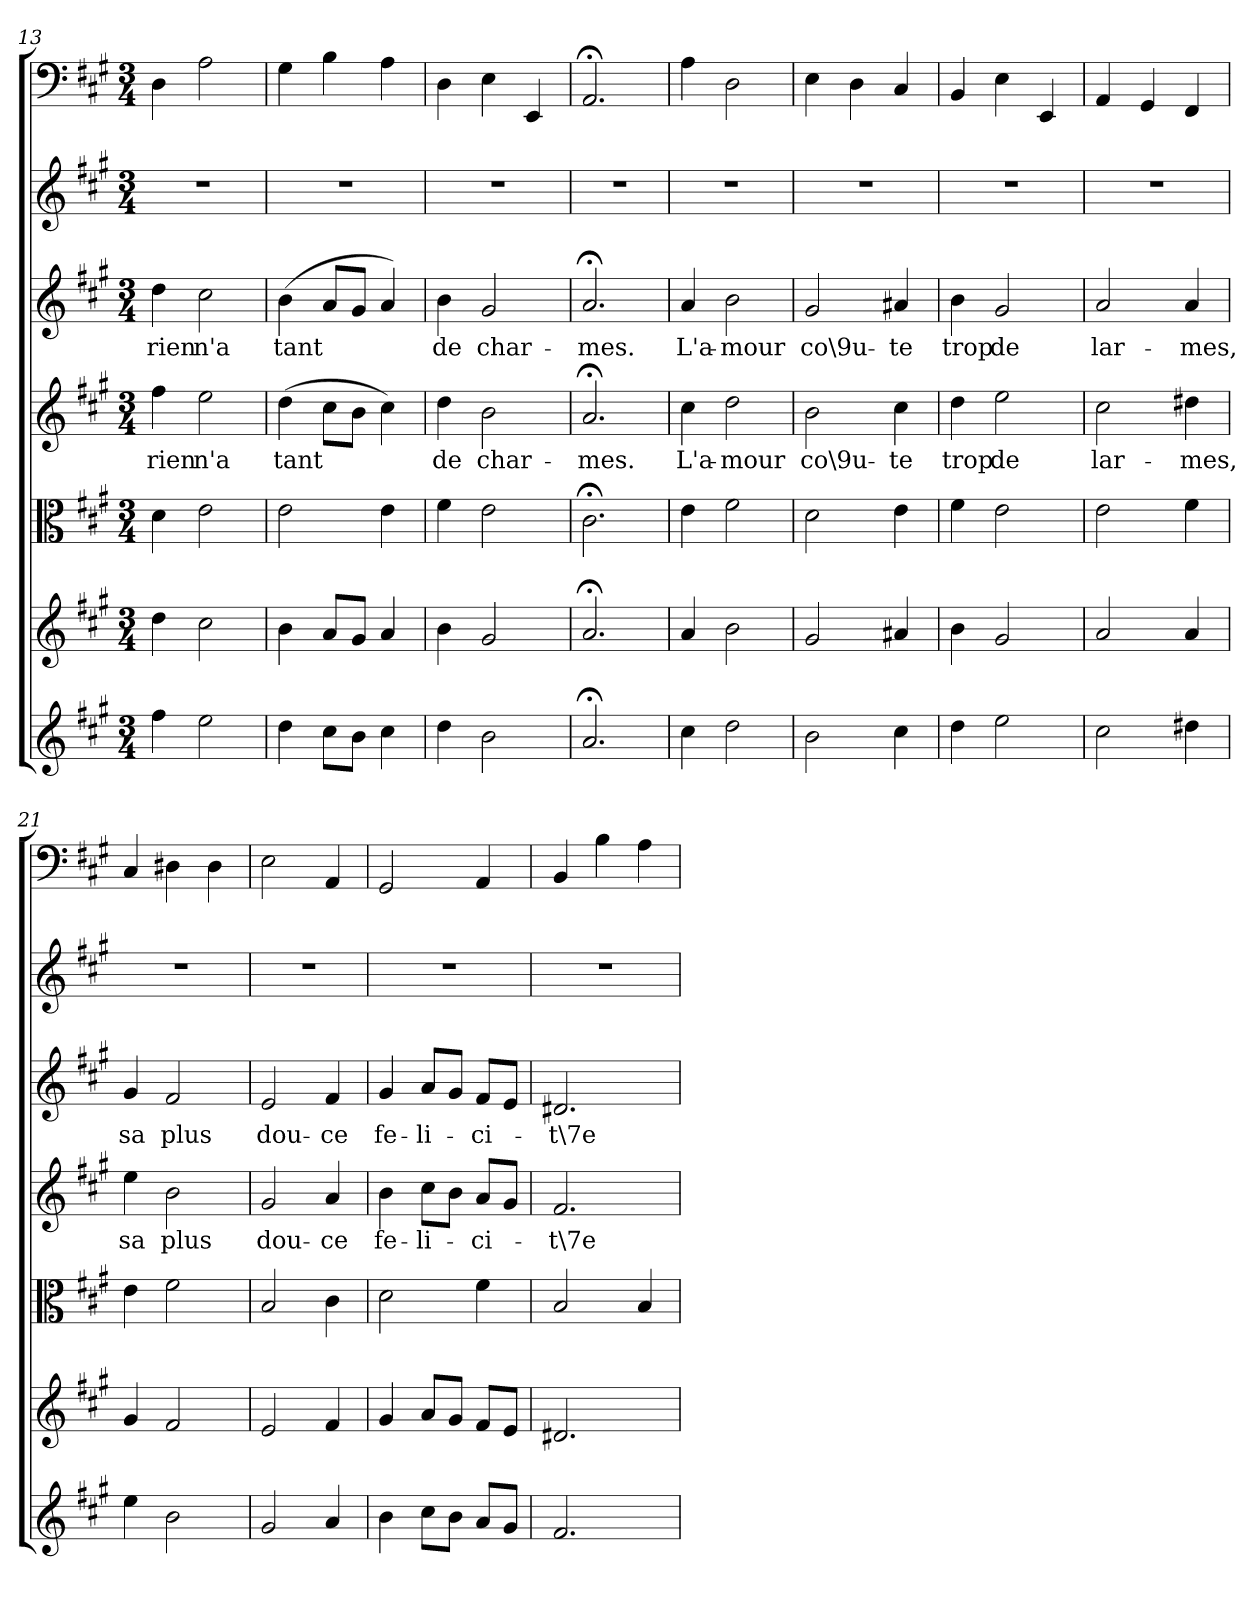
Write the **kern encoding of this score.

**kern	**kern	**kern	**kern	**text	**kern	**text	**kern	**kern
*part7	*part6	*part5	*part4	*part4	*part3	*part3	*part2	*part1
*staff7	*staff6	*staff5	*staff4	*staff4	*staff3	*staff3	*staff2	*staff1
*clefG2	*clefG2	*clefC3	*clefG2	*	*clefG2	*	*clefG2	*clefF4
*k[f#c#g#]	*k[f#c#g#]	*k[f#c#g#]	*k[f#c#g#]	*	*k[f#c#g#]	*	*k[f#c#g#]	*k[f#c#g#]
*A:	*A:	*A:	*A:	*	*A:	*	*A:	*A:
*M3/4	*M3/4	*M3/4	*M3/4	*	*M3/4	*	*M3/4	*M3/4
=13	=13	=13	=13	=13	=13	=13	=13	=13
4ff#\	4dd\	4d\	4ff#\	rien	4dd\	rien	2.r	4D\
2ee\	2cc#\	2e\	2ee\	n'a	2cc#\	n'a	.	2A\
=14	=14	=14	=14	=14	=14	=14	=14	=14
4dd\	4b\	2e\	(4dd\	tant	(4b\	tant	2.r	4G#\
8cc#\L	8a/L	.	8cc#\L	.	8a/L	.	.	4B\
8b\J	8g#/J	.	8b\J	.	8g#/J	.	.	.
4cc#\	4a/	4e\	4cc#\)	.	4a/)	.	.	4A\
=15	=15	=15	=15	=15	=15	=15	=15	=15
4dd\	4b\	4f#\	4dd\	de	4b\	de	2.r	4D\
2b\	2g#/	2e\	2b\	char-	2g#/	char-	.	4E\
.	.	.	.	.	.	.	.	4EE/
=16	=16	=16	=16	=16	=16	=16	=16	=16
2.a;</	2.a;</	2.c#;<\	2.a;</	-mes.	2.a;</	-mes.	2.r	2.AA;</
=17	=17	=17	=17	=17	=17	=17	=17	=17
4cc#\	4a/	4e\	4cc#\	L'a-	4a/	L'a-	2.r	4A\
2dd\	2b\	2f#\	2dd\	-mour	2b\	-mour	.	2D\
=18	=18	=18	=18	=18	=18	=18	=18	=18
2b\	2g#/	2d\	2b\	co\9u-	2g#/	co\9u-	2.r	4E\
.	.	.	.	.	.	.	.	4D\
4cc#\	4a#X/	4e\	4cc#\	-te	4a#X/	-te	.	4C#/
=19	=19	=19	=19	=19	=19	=19	=19	=19
4dd\	4b\	4f#\	4dd\	trop	4b\	trop	2.r	4BB/
2ee\	2g#/	2e\	2ee\	de	2g#/	de	.	4E\
.	.	.	.	.	.	.	.	4EE/
=20	=20	=20	=20	=20	=20	=20	=20	=20
2cc#\	2a/	2e\	2cc#\	lar-	2a/	lar-	2.r	4AA/
.	.	.	.	.	.	.	.	4GG#/
4dd#X\	4a/	4f#\	4dd#X\	-mes,	4a/	-mes,	.	4FF#/
=21	=21	=21	=21	=21	=21	=21	=21	=21
4ee\	4g#/	4e\	4ee\	sa	4g#/	sa	2.r	4C#/
2b\	2f#/	2f#\	2b\	plus	2f#/	plus	.	4D#X\
.	.	.	.	.	.	.	.	4D#\
=22	=22	=22	=22	=22	=22	=22	=22	=22
2g#/	2e/	2B/	2g#/	dou-	2e/	dou-	2.r	2E\
4a/	4f#/	4c#\	4a/	-ce	4f#/	-ce	.	4AA/
=23	=23	=23	=23	=23	=23	=23	=23	=23
4b\	4g#/	2d\	4b\	fe-	4g#/	fe-	2.r	2GG#/
8cc#\L	8a/L	.	8cc#\L	-li-	8a/L	-li-	.	.
8b\J	8g#/J	.	8b\J	.	8g#/J	.	.	.
8a/L	8f#/L	4f#\	8a/L	-ci-	8f#/L	-ci-	.	4AA/
8g#/J	8e/J	.	8g#/J	.	8e/J	.	.	.
=24	=24	=24	=24	=24	=24	=24	=24	=24
2.f#/	2.d#X/	2B/	2.f#/	-t\7e	2.d#X/	-t\7e	2.r	4BB/
.	.	.	.	.	.	.	.	4B\
.	.	4B/	.	.	.	.	.	4A\
=	=	=	=	=	=	=	=	=
*-	*-	*-	*-	*-	*-	*-	*-	*-
